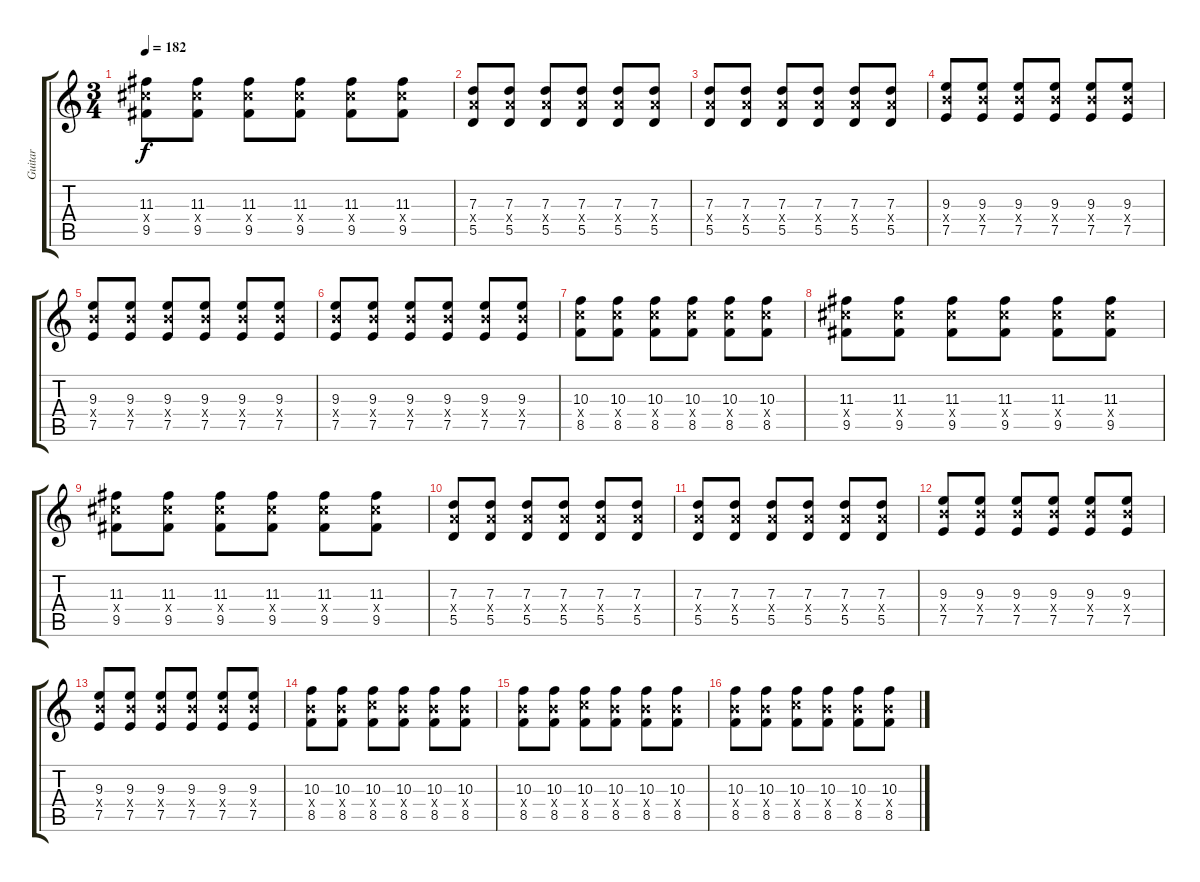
\track ("Guitar" "Guitar") {instrument distortionguitar}
\staff {score tabs}
\tuning (E4 B3 G3 D3 A2 D2) {hide}
\ts (3 4)
\tempo 182
\clef g2
\ks c
(11.3 11.4{x} 9.5).8{dy f} (11.3 11.4{x} 9.5).8 (11.3 11.4{x} 9.5).8 (11.3 11.4{x} 9.5).8 (11.3 11.4{x} 9.5).8 (11.3 11.4{x} 9.5).8 |
(7.3 7.4{x} 5.5).8 (7.3 7.4{x} 5.5).8 (7.3 7.4{x} 5.5).8 (7.3 7.4{x} 5.5).8 (7.3 7.4{x} 5.5).8 (7.3 7.4{x} 5.5).8 |
(7.3 7.4{x} 5.5).8 (7.3 7.4{x} 5.5).8 (7.3 7.4{x} 5.5).8 (7.3 7.4{x} 5.5).8 (7.3 7.4{x} 5.5).8 (7.3 7.4{x} 5.5).8 |
(9.3 9.4{x} 7.5).8 (9.3 9.4{x} 7.5).8 (9.3 9.4{x} 7.5).8 (9.3 9.4{x} 7.5).8 (9.3 9.4{x} 7.5).8 (9.3 9.4{x} 7.5).8 |
(9.3 9.4{x} 7.5).8 (9.3 9.4{x} 7.5).8 (9.3 9.4{x} 7.5).8 (9.3 9.4{x} 7.5).8 (9.3 9.4{x} 7.5).8 (9.3 9.4{x} 7.5).8 |
(9.3 9.4{x} 7.5).8 (9.3 9.4{x} 7.5).8 (9.3 9.4{x} 7.5).8 (9.3 9.4{x} 7.5).8 (9.3 9.4{x} 7.5).8 (9.3 9.4{x} 7.5).8 |
(10.3 10.4{x} 8.5).8 (10.3 10.4{x} 8.5).8 (10.3 10.4{x} 8.5).8 (10.3 10.4{x} 8.5).8 (10.3 10.4{x} 8.5).8 (10.3 10.4{x} 8.5).8 |
(11.3 11.4{x} 9.5).8 (11.3 11.4{x} 9.5).8 (11.3 11.4{x} 9.5).8 (11.3 11.4{x} 9.5).8 (11.3 11.4{x} 9.5).8 (11.3 11.4{x} 9.5).8 |
(11.3 11.4{x} 9.5).8 (11.3 11.4{x} 9.5).8 (11.3 11.4{x} 9.5).8 (11.3 11.4{x} 9.5).8 (11.3 11.4{x} 9.5).8 (11.3 11.4{x} 9.5).8 |
(7.3 7.4{x} 5.5).8 (7.3 7.4{x} 5.5).8 (7.3 7.4{x} 5.5).8 (7.3 7.4{x} 5.5).8 (7.3 7.4{x} 5.5).8 (7.3 7.4{x} 5.5).8 |
(7.3 7.4{x} 5.5).8 (7.3 7.4{x} 5.5).8 (7.3 7.4{x} 5.5).8 (7.3 7.4{x} 5.5).8 (7.3 7.4{x} 5.5).8 (7.3 7.4{x} 5.5).8 |
(9.3 9.4{x} 7.5).8 (9.3 9.4{x} 7.5).8 (9.3 9.4{x} 7.5).8 (9.3 9.4{x} 7.5).8 (9.3 9.4{x} 7.5).8 (9.3 9.4{x} 7.5).8 |
(9.3 9.4{x} 7.5).8 (9.3 9.4{x} 7.5).8 (9.3 9.4{x} 7.5).8 (9.3 9.4{x} 7.5).8 (9.3 9.4{x} 7.5).8 (9.3 9.4{x} 7.5).8 |
(10.3 9.4{x} 8.5).8 (10.3 9.4{x} 8.5).8 (10.3 10.4{x} 8.5).8 (10.3 9.4{x} 8.5).8 (10.3 9.4{x} 8.5).8 (10.3 9.4{x} 8.5).8 |
(10.3 9.4{x} 8.5).8 (10.3 9.4{x} 8.5).8 (10.3 10.4{x} 8.5).8 (10.3 9.4{x} 8.5).8 (10.3 9.4{x} 8.5).8 (10.3 9.4{x} 8.5).8 |
(10.3 9.4{x} 8.5).8 (10.3 9.4{x} 8.5).8 (10.3 10.4{x} 8.5).8 (10.3 9.4{x} 8.5).8 (10.3 9.4{x} 8.5).8 (10.3 9.4{x} 8.5).8
